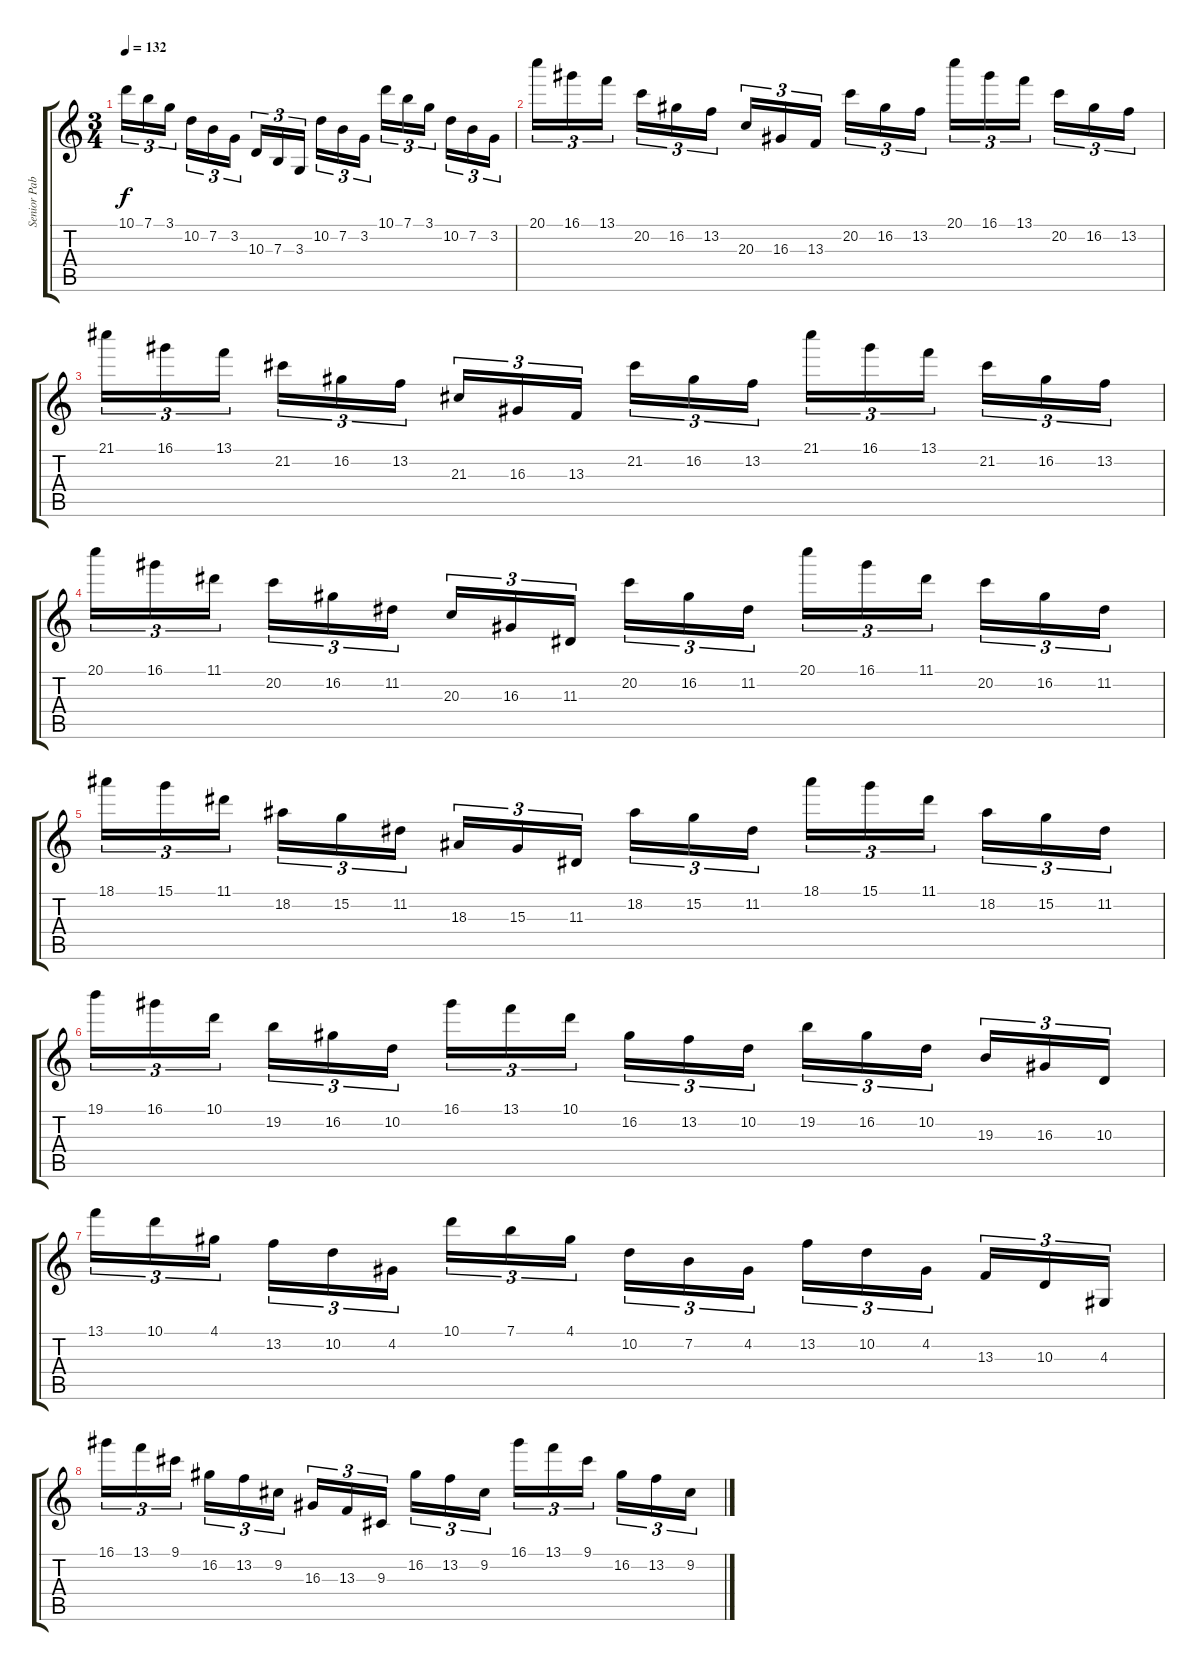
\track ("Senior Pablo" "Senior Pab") {instrument distortionguitar}
\staff {score tabs}
\tuning (E4 E3 E2 D3 A2 E2) {hide}
\ts (3 4)
\tempo 132
\clef g2
\ks c
10.1.16{tu (3 2) dy f} 7.1.16{tu (3 2)} 3.1.16{tu (3 2) beam splitsecondary} 10.2.16{tu (3 2)} 7.2.16{tu (3 2)} 3.2.16{tu (3 2)} 10.3.16{tu (3 2)} 7.3.16{tu (3 2)} 3.3.16{tu (3 2) beam splitsecondary} 10.2.16{tu (3 2)} 7.2.16{tu (3 2)} 3.2.16{tu (3 2)} 10.1.16{tu (3 2)} 7.1.16{tu (3 2)} 3.1.16{tu (3 2) beam splitsecondary} 10.2.16{tu (3 2)} 7.2.16{tu (3 2)} 3.2.16{tu (3 2)} |
20.1.16{tu (3 2)} 16.1.16{tu (3 2)} 13.1.16{tu (3 2) beam splitsecondary} 20.2.16{tu (3 2)} 16.2.16{tu (3 2)} 13.2.16{tu (3 2)} 20.3.16{tu (3 2)} 16.3.16{tu (3 2)} 13.3.16{tu (3 2) beam splitsecondary} 20.2.16{tu (3 2)} 16.2.16{tu (3 2)} 13.2.16{tu (3 2)} 20.1.16{tu (3 2)} 16.1.16{tu (3 2)} 13.1.16{tu (3 2) beam splitsecondary} 20.2.16{tu (3 2)} 16.2.16{tu (3 2)} 13.2.16{tu (3 2)} |
21.1.16{tu (3 2)} 16.1.16{tu (3 2)} 13.1.16{tu (3 2) beam splitsecondary} 21.2.16{tu (3 2)} 16.2.16{tu (3 2)} 13.2.16{tu (3 2)} 21.3.16{tu (3 2)} 16.3.16{tu (3 2)} 13.3.16{tu (3 2) beam splitsecondary} 21.2.16{tu (3 2)} 16.2.16{tu (3 2)} 13.2.16{tu (3 2)} 21.1.16{tu (3 2)} 16.1.16{tu (3 2)} 13.1.16{tu (3 2) beam splitsecondary} 21.2.16{tu (3 2)} 16.2.16{tu (3 2)} 13.2.16{tu (3 2)} |
20.1.16{tu (3 2)} 16.1.16{tu (3 2)} 11.1.16{tu (3 2) beam splitsecondary} 20.2.16{tu (3 2)} 16.2.16{tu (3 2)} 11.2.16{tu (3 2)} 20.3.16{tu (3 2)} 16.3.16{tu (3 2)} 11.3.16{tu (3 2) beam splitsecondary} 20.2.16{tu (3 2)} 16.2.16{tu (3 2)} 11.2.16{tu (3 2)} 20.1.16{tu (3 2)} 16.1.16{tu (3 2)} 11.1.16{tu (3 2) beam splitsecondary} 20.2.16{tu (3 2)} 16.2.16{tu (3 2)} 11.2.16{tu (3 2)} |
18.1.16{tu (3 2)} 15.1.16{tu (3 2)} 11.1.16{tu (3 2) beam splitsecondary} 18.2.16{tu (3 2)} 15.2.16{tu (3 2)} 11.2.16{tu (3 2)} 18.3.16{tu (3 2)} 15.3.16{tu (3 2)} 11.3.16{tu (3 2) beam splitsecondary} 18.2.16{tu (3 2)} 15.2.16{tu (3 2)} 11.2.16{tu (3 2)} 18.1.16{tu (3 2)} 15.1.16{tu (3 2)} 11.1.16{tu (3 2) beam splitsecondary} 18.2.16{tu (3 2)} 15.2.16{tu (3 2)} 11.2.16{tu (3 2)} |
19.1.16{tu (3 2)} 16.1.16{tu (3 2)} 10.1.16{tu (3 2) beam splitsecondary} 19.2.16{tu (3 2)} 16.2.16{tu (3 2)} 10.2.16{tu (3 2)} 16.1.16{tu (3 2)} 13.1.16{tu (3 2)} 10.1.16{tu (3 2) beam splitsecondary} 16.2.16{tu (3 2)} 13.2.16{tu (3 2)} 10.2.16{tu (3 2)} 19.2.16{tu (3 2)} 16.2.16{tu (3 2)} 10.2.16{tu (3 2) beam splitsecondary} 19.3.16{tu (3 2)} 16.3.16{tu (3 2)} 10.3.16{tu (3 2)} |
13.1.16{tu (3 2)} 10.1.16{tu (3 2)} 4.1.16{tu (3 2) beam splitsecondary} 13.2.16{tu (3 2)} 10.2.16{tu (3 2)} 4.2.16{tu (3 2)} 10.1.16{tu (3 2)} 7.1.16{tu (3 2)} 4.1.16{tu (3 2) beam splitsecondary} 10.2.16{tu (3 2)} 7.2.16{tu (3 2)} 4.2.16{tu (3 2)} 13.2.16{tu (3 2)} 10.2.16{tu (3 2)} 4.2.16{tu (3 2) beam splitsecondary} 13.3.16{tu (3 2)} 10.3.16{tu (3 2)} 4.3.16{tu (3 2)} |
16.1.16{tu (3 2)} 13.1.16{tu (3 2)} 9.1.16{tu (3 2) beam splitsecondary} 16.2.16{tu (3 2)} 13.2.16{tu (3 2)} 9.2.16{tu (3 2)} 16.3.16{tu (3 2)} 13.3.16{tu (3 2)} 9.3.16{tu (3 2) beam splitsecondary} 16.2.16{tu (3 2)} 13.2.16{tu (3 2)} 9.2.16{tu (3 2)} 16.1.16{tu (3 2)} 13.1.16{tu (3 2)} 9.1.16{tu (3 2) beam splitsecondary} 16.2.16{tu (3 2)} 13.2.16{tu (3 2)} 9.2.16{tu (3 2)}
